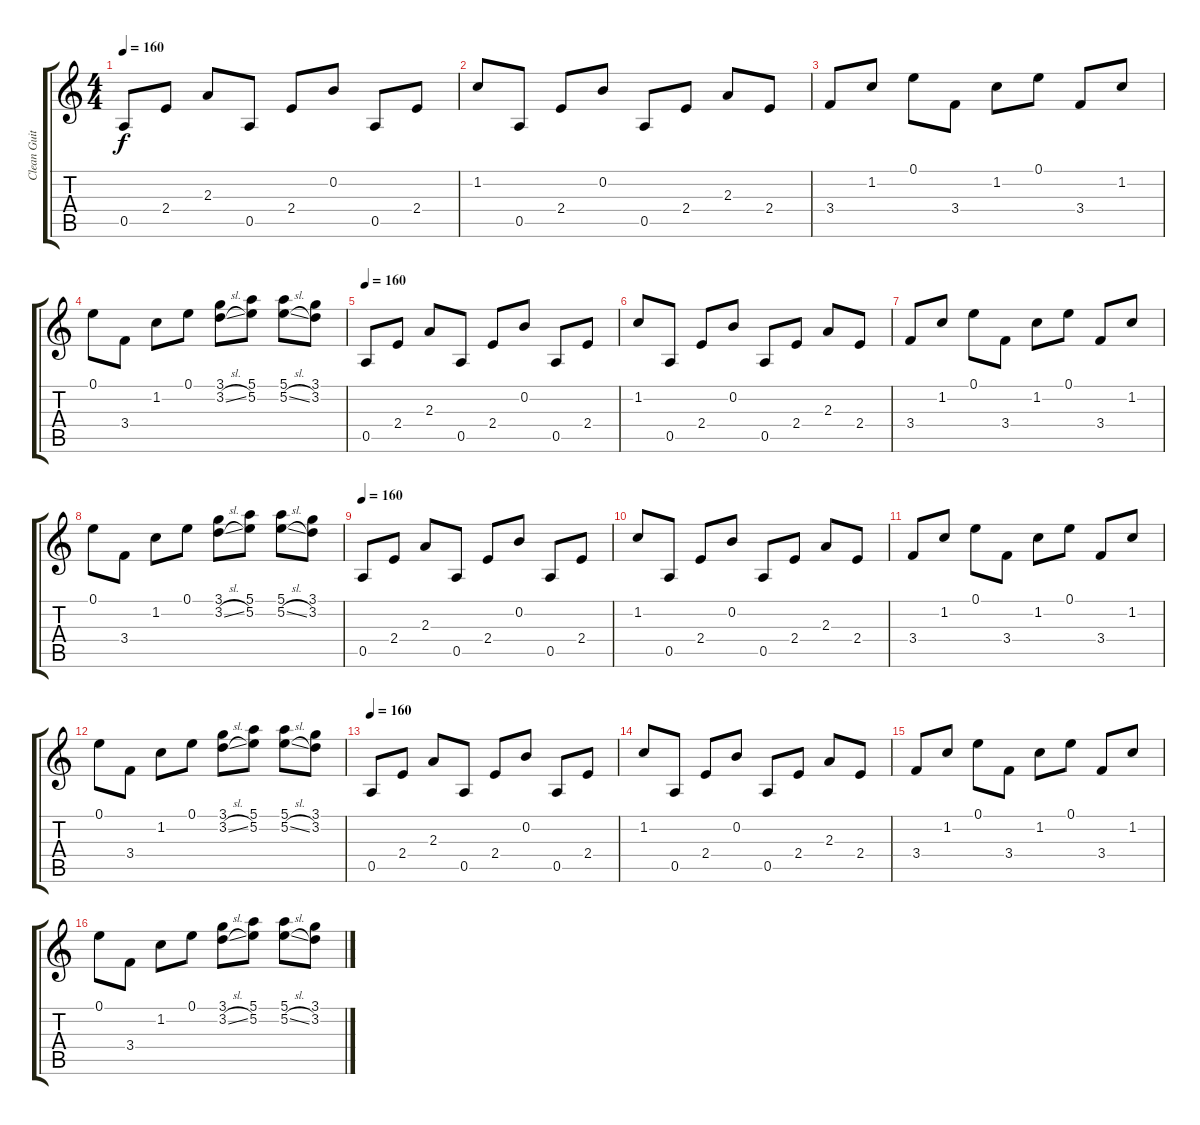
\track ("Clean Guitar" "Clean Guit") {instrument electricguitarclean}
\staff {score tabs}
\tuning (E4 B3 G3 D3 A2 E2) {hide}
\ts (4 4)
\tempo 160
\clef g2
\ks c
0.5.8{dy f} 2.4.8 2.3.8 0.5.8 2.4.8 0.2.8 0.5.8 2.4.8 |
1.2.8 0.5.8 2.4.8 0.2.8 0.5.8 2.4.8 2.3.8 2.4.8 |
3.4.8 1.2.8 0.1.8 3.4.8 1.2.8 0.1.8 3.4.8 1.2.8 |
0.1.8 3.4.8 1.2.8 0.1.8 (3.1 3.2{sl}).8 (5.1 5.2).8 (5.1 5.2{sl}).8 (3.1 3.2).8 |
\tempo 160
0.5.8 2.4.8 2.3.8 0.5.8 2.4.8 0.2.8 0.5.8 2.4.8 |
1.2.8 0.5.8 2.4.8 0.2.8 0.5.8 2.4.8 2.3.8 2.4.8 |
3.4.8 1.2.8 0.1.8 3.4.8 1.2.8 0.1.8 3.4.8 1.2.8 |
0.1.8 3.4.8 1.2.8 0.1.8 (3.1 3.2{sl}).8 (5.1 5.2).8 (5.1 5.2{sl}).8 (3.1 3.2).8 |
\tempo 160
0.5.8 2.4.8 2.3.8 0.5.8 2.4.8 0.2.8 0.5.8 2.4.8 |
1.2.8 0.5.8 2.4.8 0.2.8 0.5.8 2.4.8 2.3.8 2.4.8 |
3.4.8 1.2.8 0.1.8 3.4.8 1.2.8 0.1.8 3.4.8 1.2.8 |
0.1.8 3.4.8 1.2.8 0.1.8 (3.1 3.2{sl}).8 (5.1 5.2).8 (5.1 5.2{sl}).8 (3.1 3.2).8 |
\tempo 160
0.5.8 2.4.8 2.3.8 0.5.8 2.4.8 0.2.8 0.5.8 2.4.8 |
1.2.8 0.5.8 2.4.8 0.2.8 0.5.8 2.4.8 2.3.8 2.4.8 |
3.4.8 1.2.8 0.1.8 3.4.8 1.2.8 0.1.8 3.4.8 1.2.8 |
0.1.8 3.4.8 1.2.8 0.1.8 (3.1 3.2{sl}).8 (5.1 5.2).8 (5.1 5.2{sl}).8 (3.1 3.2).8
